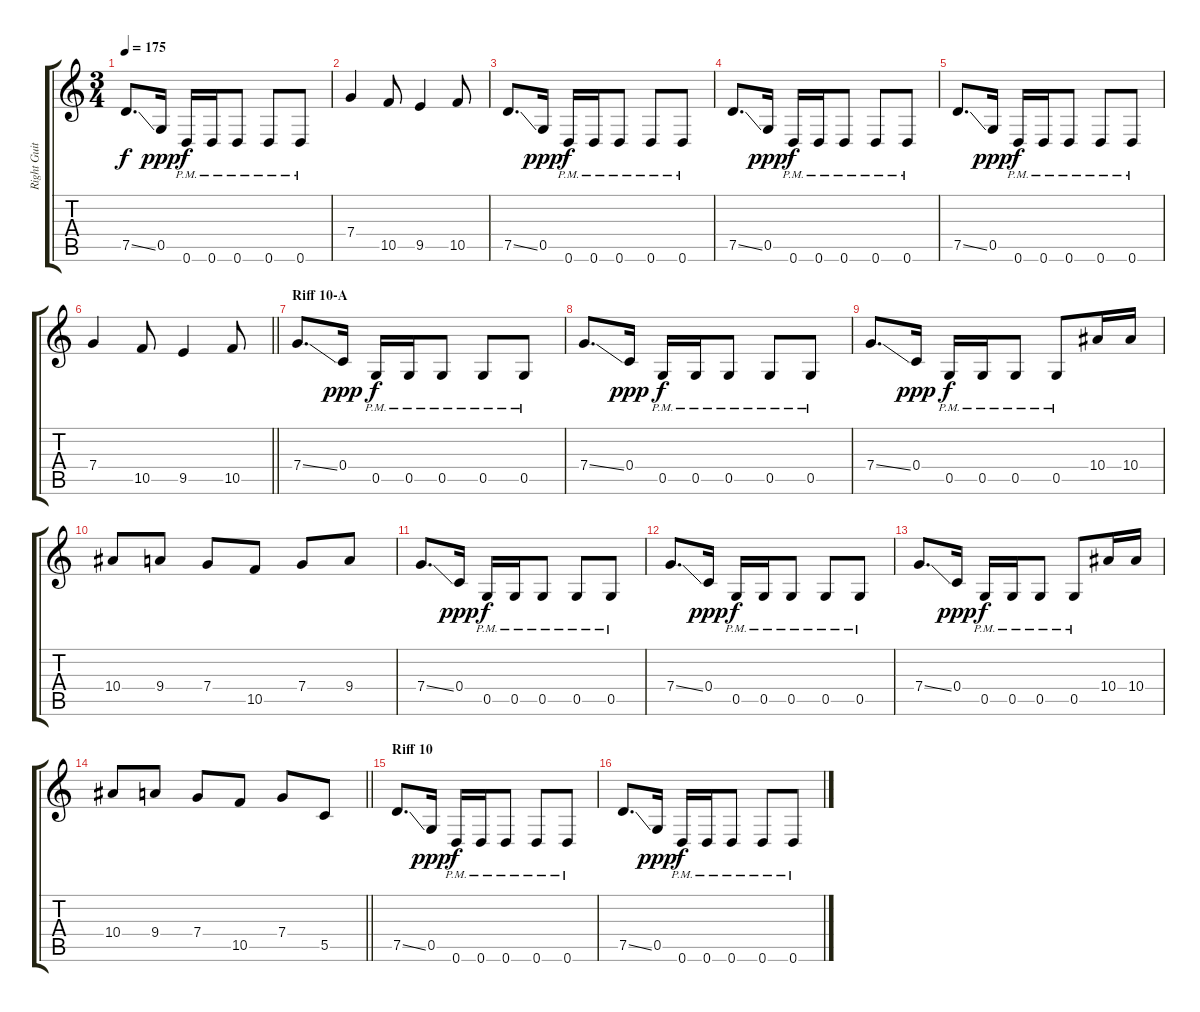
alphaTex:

\track ("Right Guitar" "Right Guit") {instrument distortionguitar}
\staff {score tabs}
\tuning (D4 A3 F3 C3 G2 D2) {hide}
\ts (3 4)
\tempo 175
\clef g2
\ks c
7.5{ss}.8{d dy f} 0.5.16{dy ppp} 0.6{pm}.16{dy f} 0.6{pm}.16 0.6{pm}.8 0.6{pm}.8 0.6{pm}.8 |
7.4.4 10.5.8 9.5.4 10.5.8 |
7.5{ss}.8{d} 0.5.16{dy ppp} 0.6{pm}.16{dy f} 0.6{pm}.16 0.6{pm}.8 0.6{pm}.8 0.6{pm}.8 |
7.5{ss}.8{d} 0.5.16{dy ppp} 0.6{pm}.16{dy f} 0.6{pm}.16 0.6{pm}.8 0.6{pm}.8 0.6{pm}.8 |
7.5{ss}.8{d} 0.5.16{dy ppp} 0.6{pm}.16{dy f} 0.6{pm}.16 0.6{pm}.8 0.6{pm}.8 0.6{pm}.8 |
\barLineRight lightlight
7.4.4 10.5.8 9.5.4 10.5.8 |
\section ("" "Riff 10-A")
7.4{ss}.8{d} 0.4.16{dy ppp} 0.5{pm}.16{dy f} 0.5{pm}.16 0.5{pm}.8 0.5{pm}.8 0.5{pm}.8 |
7.4{ss}.8{d} 0.4.16{dy ppp} 0.5{pm}.16{dy f} 0.5{pm}.16 0.5{pm}.8 0.5{pm}.8 0.5{pm}.8 |
7.4{ss}.8{d} 0.4.16{dy ppp} 0.5{pm}.16{dy f} 0.5{pm}.16 0.5{pm}.8 0.5{pm}.8 10.4.16 10.4.16 |
10.4.8 9.4.8 7.4.8 10.5.8 7.4.8 9.4.8 |
7.4{ss}.8{d} 0.4.16{dy ppp} 0.5{pm}.16{dy f} 0.5{pm}.16 0.5{pm}.8 0.5{pm}.8 0.5{pm}.8 |
7.4{ss}.8{d} 0.4.16{dy ppp} 0.5{pm}.16{dy f} 0.5{pm}.16 0.5{pm}.8 0.5{pm}.8 0.5{pm}.8 |
7.4{ss}.8{d} 0.4.16{dy ppp} 0.5{pm}.16{dy f} 0.5{pm}.16 0.5{pm}.8 0.5{pm}.8 10.4.16 10.4.16 |
\barLineRight lightlight
10.4.8 9.4.8 7.4.8 10.5.8 7.4.8 5.5.8 |
\section ("" "Riff 10")
7.5{ss}.8{d} 0.5.16{dy ppp} 0.6{pm}.16{dy f} 0.6{pm}.16 0.6{pm}.8 0.6{pm}.8 0.6{pm}.8 |
7.5{ss}.8{d} 0.5.16{dy ppp} 0.6{pm}.16{dy f} 0.6{pm}.16 0.6{pm}.8 0.6{pm}.8 0.6{pm}.8
